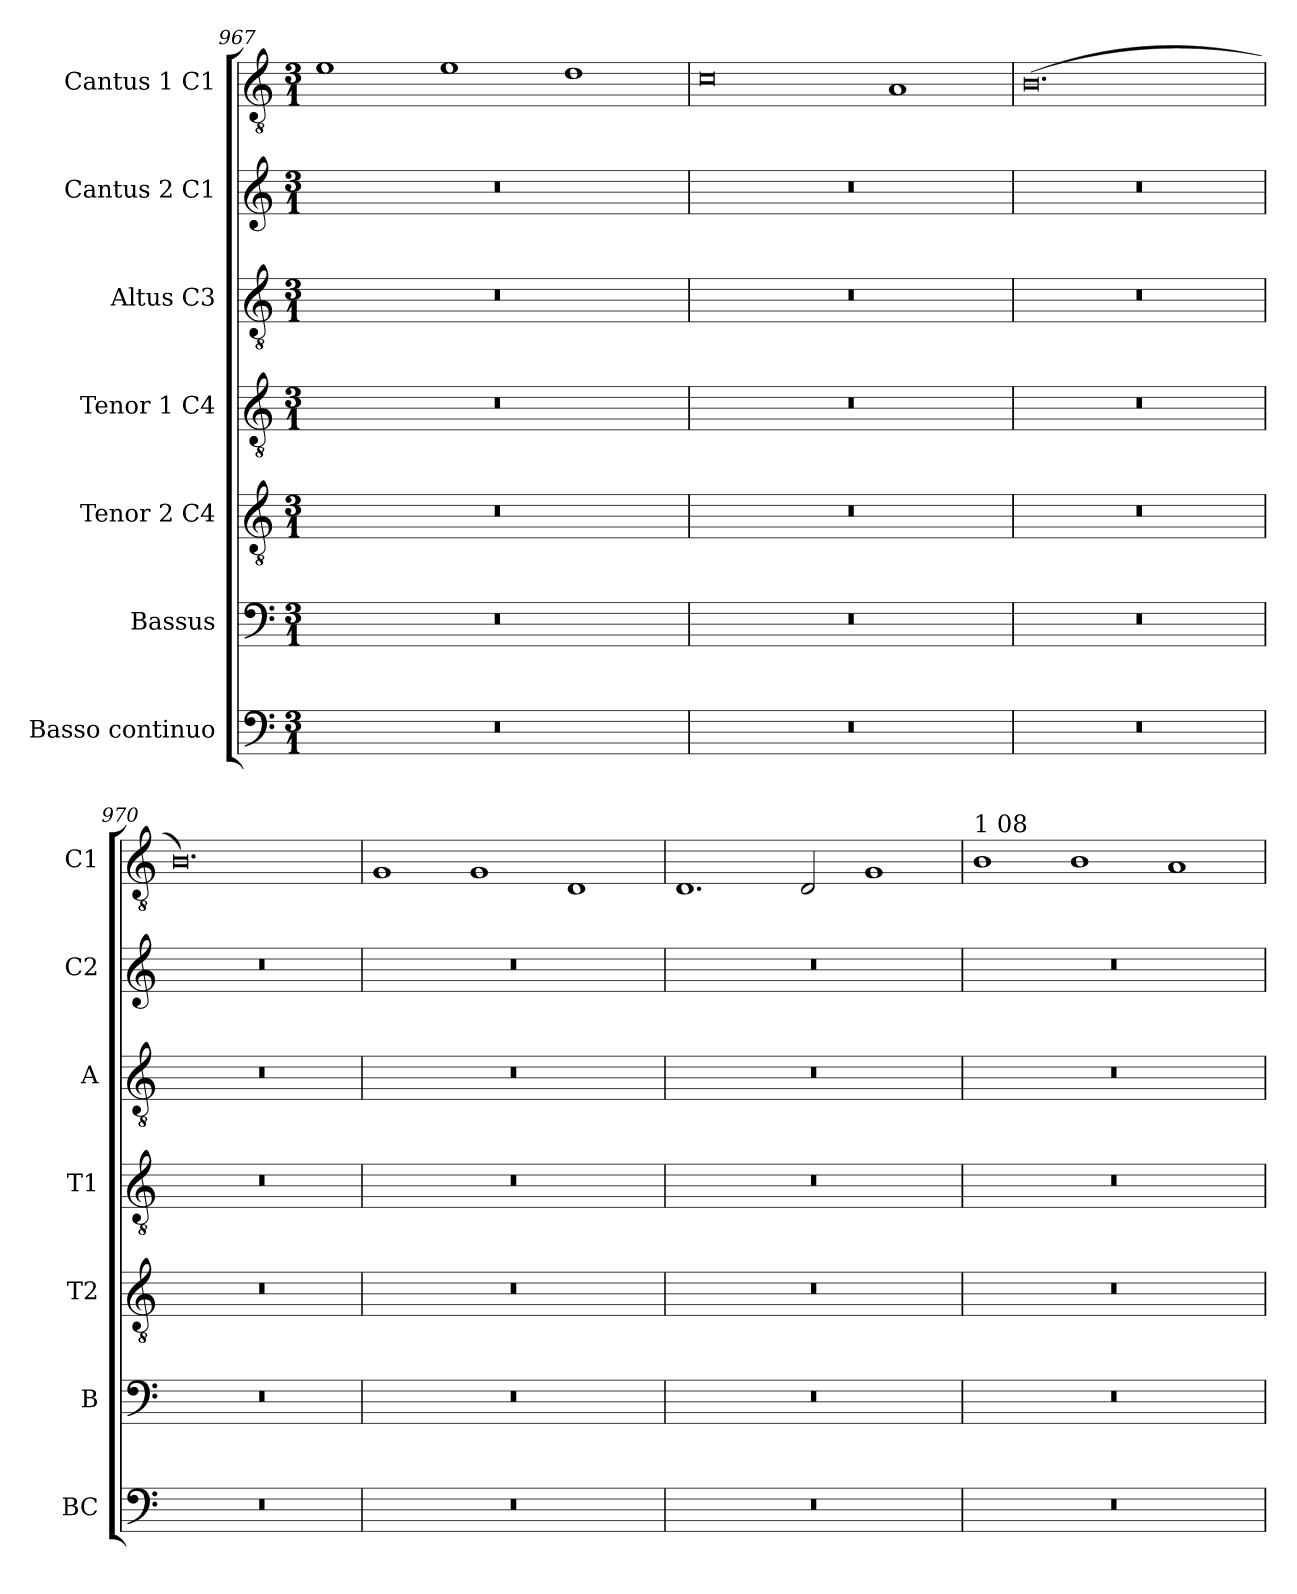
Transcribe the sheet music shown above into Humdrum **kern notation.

**kern	**kern	**kern	**kern	**kern	**kern	**kern
*part7	*part6	*part5	*part4	*part3	*part2	*part1
*staff7	*staff6	*staff5	*staff4	*staff3	*staff2	*staff1
*I"Basso continuo	*I"Bassus	*I"Tenor 2 C4	*I"Tenor 1 C4	*I"Altus C3	*I"Cantus 2 C1	*I"Cantus 1 C1
*I'BC	*I'B	*I'T2	*I'T1	*I'A	*I'C2	*I'C1
*clefF4	*clefF4	*clefGv2	*clefGv2	*clefGv2	*clefG2	*clefGv2
*ITrd7c12	*	*	*	*	*	*
*k[]	*k[]	*k[]	*k[]	*k[]	*k[]	*k[]
*C:	*C:	*C:	*C:	*C:	*C:	*C:
*M3/1	*M3/1	*M3/1	*M3/1	*M3/1	*M3/1	*M3/1
=967	=967	=967	=967	=967	=967	=967
0.r	0.r	0.r	0.r	0.r	0.r	1e
.	.	.	.	.	.	1e
.	.	.	.	.	.	1d
=968	=968	=968	=968	=968	=968	=968
0.r	0.r	0.r	0.r	0.r	0.r	0c
.	.	.	.	.	.	1A
=969	=969	=969	=969	=969	=969	=969
0.r	0.r	0.r	0.r	0.r	0.r	(>0.B
=970	=970	=970	=970	=970	=970	=970
0.r	0.r	0.r	0.r	0.r	0.r	0.B)
=971	=971	=971	=971	=971	=971	=971
0.r	0.r	0.r	0.r	0.r	0.r	1G
.	.	.	.	.	.	1G
.	.	.	.	.	.	1D
=972	=972	=972	=972	=972	=972	=972
0.r	0.r	0.r	0.r	0.r	0.r	1.D
.	.	.	.	.	.	2D/
.	.	.	.	.	.	1G
!!LO:LB:g=z
=973	=973	=973	=973	=973	=973	=973
!	!	!	!	!	!	!LO:TX:a:t=1 08
0.r	0.r	0.r	0.r	0.r	0.r	1B
.	.	.	.	.	.	1B
.	.	.	.	.	.	1A
=	=	=	=	=	=	=
*-	*-	*-	*-	*-	*-	*-
